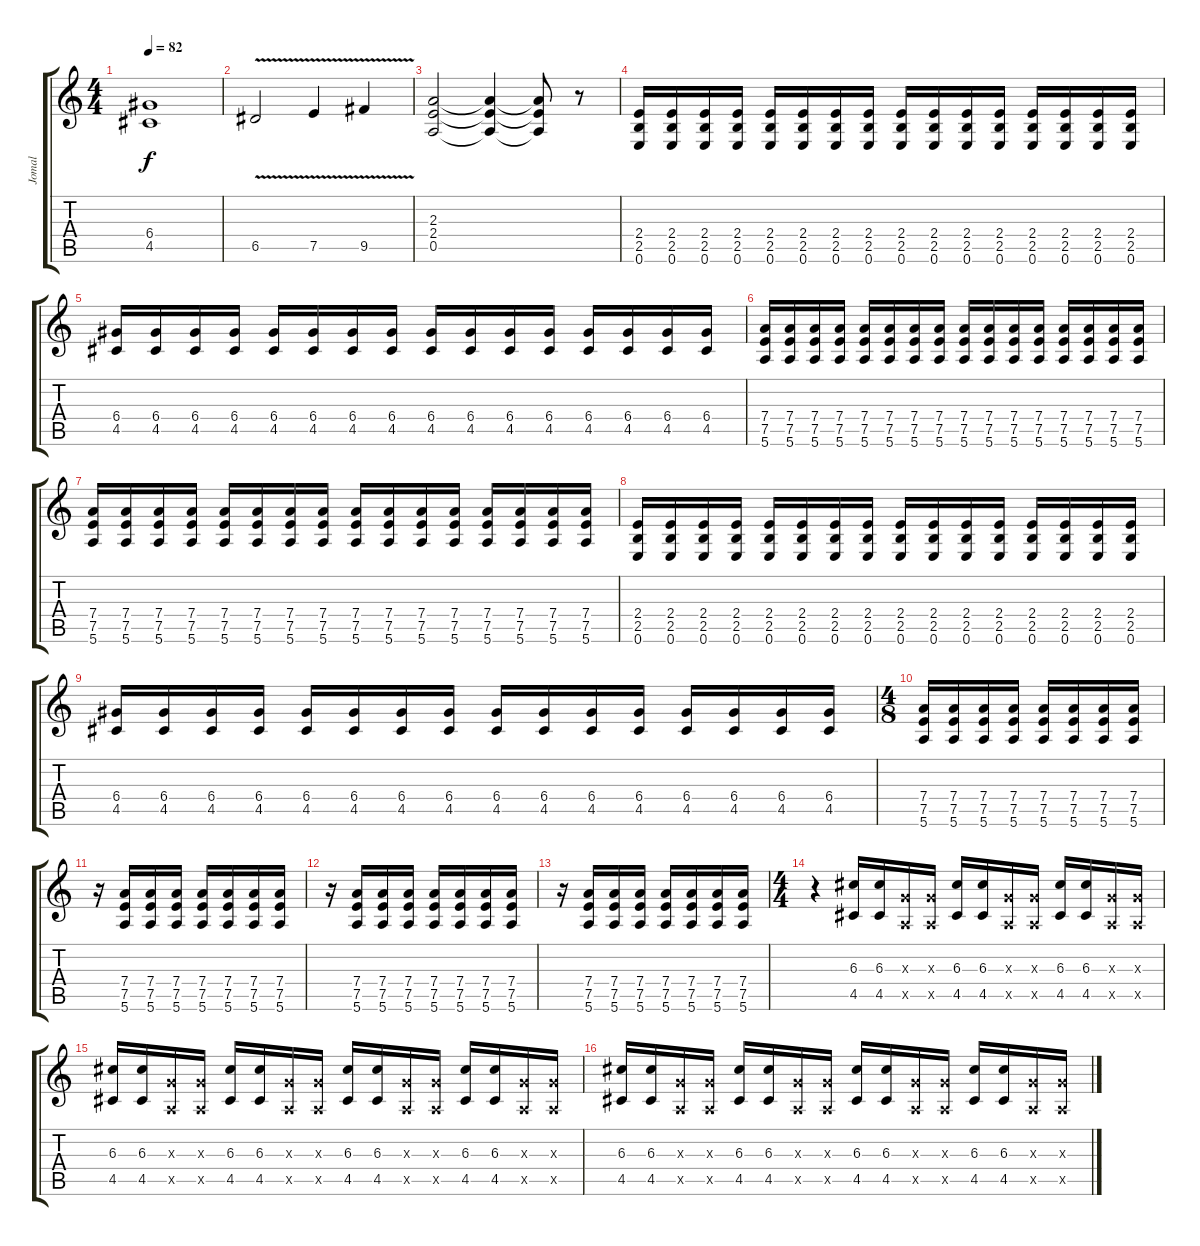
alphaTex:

\track ("Jomal" "Jomal") {instrument distortionguitar}
\staff {score tabs}
\tuning (E4 B3 G3 D3 A2 E2) {hide}
\ts (4 4)
\tempo 82
\clef g2
\ks c
(6.4 4.5).1{dy f} |
6.5{v}.2 7.5{v}.4 9.5{v}.4 |
(2.3 2.4 0.5).2 (2.3{t} 2.4{t} 0.5{t}).4 (2.3{t} 2.4{t} 0.5{t}).8 r.8 |
(2.4 2.5 0.6).16 (2.4 2.5 0.6).16 (2.4 2.5 0.6).16 (2.4 2.5 0.6).16 (2.4 2.5 0.6).16 (2.4 2.5 0.6).16 (2.4 2.5 0.6).16 (2.4 2.5 0.6).16 (2.4 2.5 0.6).16 (2.4 2.5 0.6).16 (2.4 2.5 0.6).16 (2.4 2.5 0.6).16 (2.4 2.5 0.6).16 (2.4 2.5 0.6).16 (2.4 2.5 0.6).16 (2.4 2.5 0.6).16 |
(6.4 4.5).16 (6.4 4.5).16 (6.4 4.5).16 (6.4 4.5).16 (6.4 4.5).16 (6.4 4.5).16 (6.4 4.5).16 (6.4 4.5).16 (6.4 4.5).16 (6.4 4.5).16 (6.4 4.5).16 (6.4 4.5).16 (6.4 4.5).16 (6.4 4.5).16 (6.4 4.5).16 (6.4 4.5).16 |
(7.4 7.5 5.6).16 (7.4 7.5 5.6).16 (7.4 7.5 5.6).16 (7.4 7.5 5.6).16 (7.4 7.5 5.6).16 (7.4 7.5 5.6).16 (7.4 7.5 5.6).16 (7.4 7.5 5.6).16 (7.4 7.5 5.6).16 (7.4 7.5 5.6).16 (7.4 7.5 5.6).16 (7.4 7.5 5.6).16 (7.4 7.5 5.6).16 (7.4 7.5 5.6).16 (7.4 7.5 5.6).16 (7.4 7.5 5.6).16 |
(7.4 7.5 5.6).16 (7.4 7.5 5.6).16 (7.4 7.5 5.6).16 (7.4 7.5 5.6).16 (7.4 7.5 5.6).16 (7.4 7.5 5.6).16 (7.4 7.5 5.6).16 (7.4 7.5 5.6).16 (7.4 7.5 5.6).16 (7.4 7.5 5.6).16 (7.4 7.5 5.6).16 (7.4 7.5 5.6).16 (7.4 7.5 5.6).16 (7.4 7.5 5.6).16 (7.4 7.5 5.6).16 (7.4 7.5 5.6).16 |
(2.4 2.5 0.6).16 (2.4 2.5 0.6).16 (2.4 2.5 0.6).16 (2.4 2.5 0.6).16 (2.4 2.5 0.6).16 (2.4 2.5 0.6).16 (2.4 2.5 0.6).16 (2.4 2.5 0.6).16 (2.4 2.5 0.6).16 (2.4 2.5 0.6).16 (2.4 2.5 0.6).16 (2.4 2.5 0.6).16 (2.4 2.5 0.6).16 (2.4 2.5 0.6).16 (2.4 2.5 0.6).16 (2.4 2.5 0.6).16 |
(6.4 4.5).16 (6.4 4.5).16 (6.4 4.5).16 (6.4 4.5).16 (6.4 4.5).16 (6.4 4.5).16 (6.4 4.5).16 (6.4 4.5).16 (6.4 4.5).16 (6.4 4.5).16 (6.4 4.5).16 (6.4 4.5).16 (6.4 4.5).16 (6.4 4.5).16 (6.4 4.5).16 (6.4 4.5).16 |
\ts (4 8)
(7.4 7.5 5.6).16 (7.4 7.5 5.6).16 (7.4 7.5 5.6).16 (7.4 7.5 5.6).16 (7.4 7.5 5.6).16 (7.4 7.5 5.6).16 (7.4 7.5 5.6).16 (7.4 7.5 5.6).16 |
r.16 (7.4 7.5 5.6).16 (7.4 7.5 5.6).16 (7.4 7.5 5.6).16 (7.4 7.5 5.6).16 (7.4 7.5 5.6).16 (7.4 7.5 5.6).16 (7.4 7.5 5.6).16 |
r.16 (7.4 7.5 5.6).16 (7.4 7.5 5.6).16 (7.4 7.5 5.6).16 (7.4 7.5 5.6).16 (7.4 7.5 5.6).16 (7.4 7.5 5.6).16 (7.4 7.5 5.6).16 |
r.16 (7.4 7.5 5.6).16 (7.4 7.5 5.6).16 (7.4 7.5 5.6).16 (7.4 7.5 5.6).16 (7.4 7.5 5.6).16 (7.4 7.5 5.6).16 (7.4 7.5 5.6).16 |
\ts (4 4)
r.4 (6.3 4.5).16 (6.3 4.5).16 (0.3{x} 0.5{x}).16 (0.3{x} 0.5{x}).16 (6.3 4.5).16 (6.3 4.5).16 (0.3{x} 0.5{x}).16 (0.3{x} 0.5{x}).16 (6.3 4.5).16 (6.3 4.5).16 (0.3{x} 0.5{x}).16 (0.3{x} 0.5{x}).16 |
(6.3 4.5).16 (6.3 4.5).16 (0.3{x} 0.5{x}).16 (0.3{x} 0.5{x}).16 (6.3 4.5).16 (6.3 4.5).16 (0.3{x} 0.5{x}).16 (0.3{x} 0.5{x}).16 (6.3 4.5).16 (6.3 4.5).16 (0.3{x} 0.5{x}).16 (0.3{x} 0.5{x}).16 (6.3 4.5).16 (6.3 4.5).16 (0.3{x} 0.5{x}).16 (0.3{x} 0.5{x}).16 |
(6.3 4.5).16 (6.3 4.5).16 (0.3{x} 0.5{x}).16 (0.3{x} 0.5{x}).16 (6.3 4.5).16 (6.3 4.5).16 (0.3{x} 0.5{x}).16 (0.3{x} 0.5{x}).16 (6.3 4.5).16 (6.3 4.5).16 (0.3{x} 0.5{x}).16 (0.3{x} 0.5{x}).16 (6.3 4.5).16 (6.3 4.5).16 (0.3{x} 0.5{x}).16 (0.3{x} 0.5{x}).16
